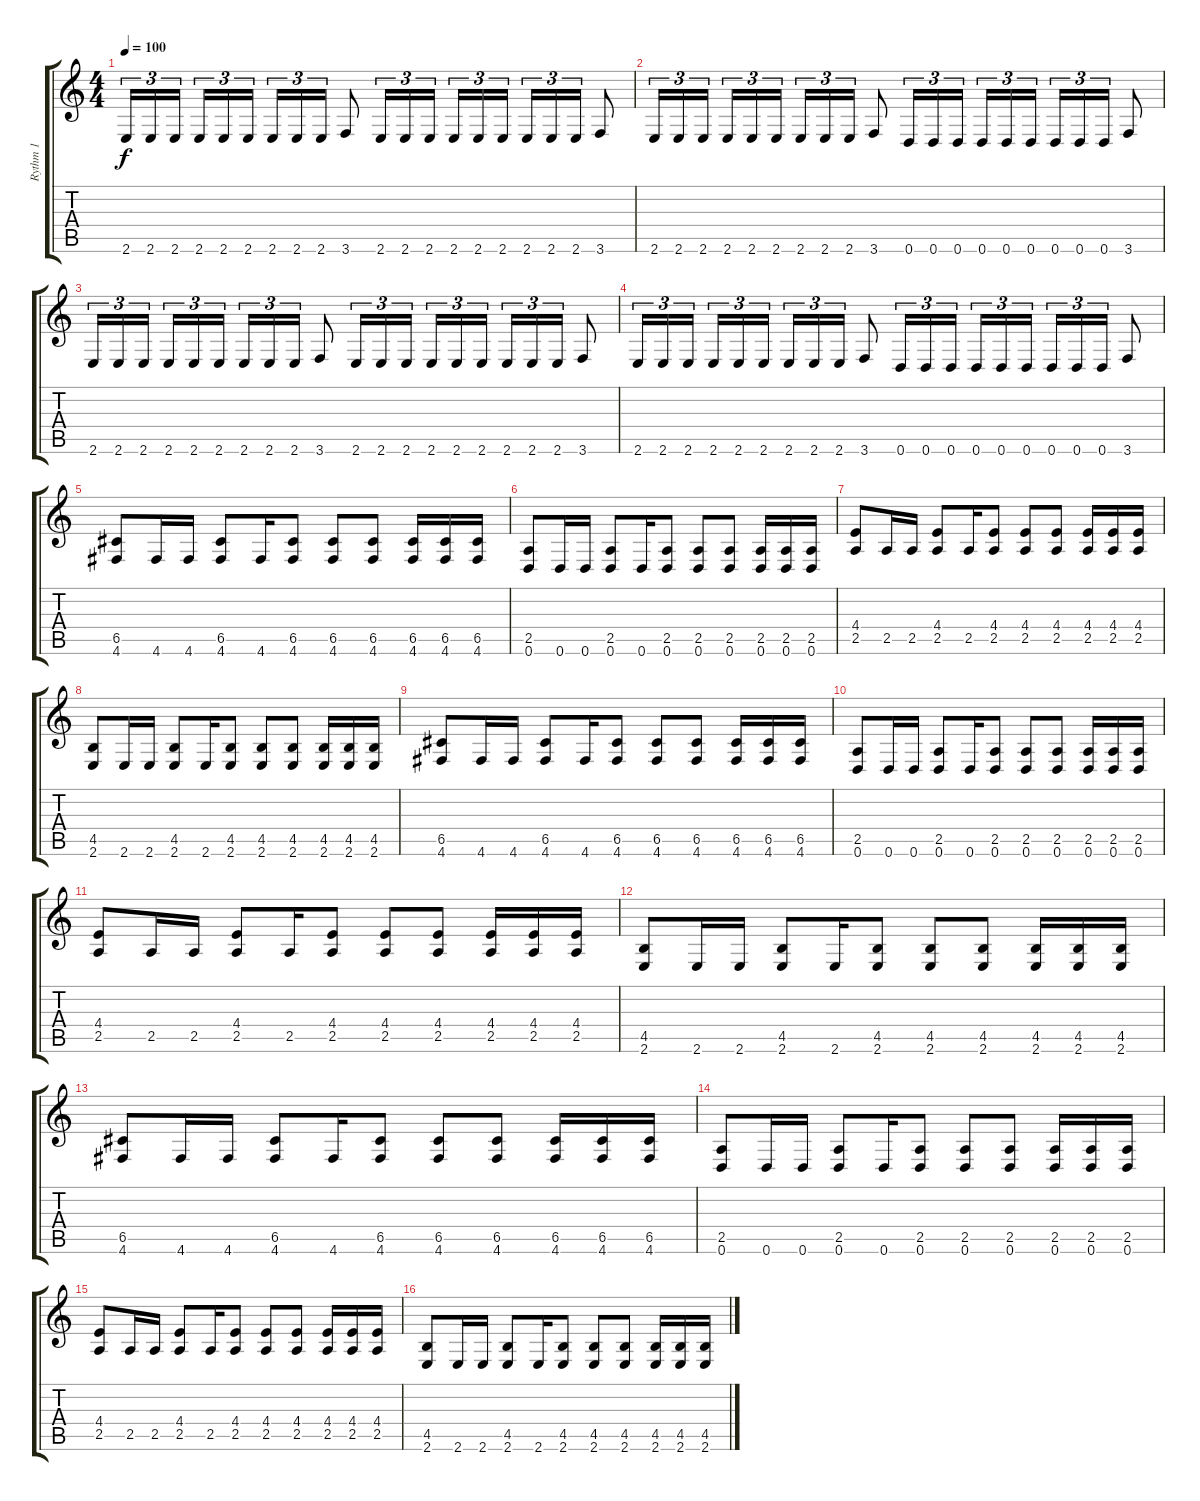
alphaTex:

\track ("Rythm 1" "Rythm 1") {instrument distortionguitar}
\staff {score tabs}
\tuning (D4 A3 F3 C3 G2 D2) {hide}
\ts (4 4)
\tempo 100
\clef g2
\ks c
2.6.16{tu (3 2) dy f} 2.6.16{tu (3 2)} 2.6.16{tu (3 2)} 2.6.16{tu (3 2)} 2.6.16{tu (3 2)} 2.6.16{tu (3 2)} 2.6.16{tu (3 2)} 2.6.16{tu (3 2)} 2.6.16{tu (3 2)} 3.6.8 2.6.16{tu (3 2)} 2.6.16{tu (3 2)} 2.6.16{tu (3 2)} 2.6.16{tu (3 2)} 2.6.16{tu (3 2)} 2.6.16{tu (3 2)} 2.6.16{tu (3 2)} 2.6.16{tu (3 2)} 2.6.16{tu (3 2)} 3.6.8 |
2.6.16{tu (3 2)} 2.6.16{tu (3 2)} 2.6.16{tu (3 2)} 2.6.16{tu (3 2)} 2.6.16{tu (3 2)} 2.6.16{tu (3 2)} 2.6.16{tu (3 2)} 2.6.16{tu (3 2)} 2.6.16{tu (3 2)} 3.6.8 0.6.16{tu (3 2)} 0.6.16{tu (3 2)} 0.6.16{tu (3 2)} 0.6.16{tu (3 2)} 0.6.16{tu (3 2)} 0.6.16{tu (3 2)} 0.6.16{tu (3 2)} 0.6.16{tu (3 2)} 0.6.16{tu (3 2)} 3.6.8 |
2.6.16{tu (3 2)} 2.6.16{tu (3 2)} 2.6.16{tu (3 2)} 2.6.16{tu (3 2)} 2.6.16{tu (3 2)} 2.6.16{tu (3 2)} 2.6.16{tu (3 2)} 2.6.16{tu (3 2)} 2.6.16{tu (3 2)} 3.6.8 2.6.16{tu (3 2)} 2.6.16{tu (3 2)} 2.6.16{tu (3 2)} 2.6.16{tu (3 2)} 2.6.16{tu (3 2)} 2.6.16{tu (3 2)} 2.6.16{tu (3 2)} 2.6.16{tu (3 2)} 2.6.16{tu (3 2)} 3.6.8 |
2.6.16{tu (3 2)} 2.6.16{tu (3 2)} 2.6.16{tu (3 2)} 2.6.16{tu (3 2)} 2.6.16{tu (3 2)} 2.6.16{tu (3 2)} 2.6.16{tu (3 2)} 2.6.16{tu (3 2)} 2.6.16{tu (3 2)} 3.6.8 0.6.16{tu (3 2)} 0.6.16{tu (3 2)} 0.6.16{tu (3 2)} 0.6.16{tu (3 2)} 0.6.16{tu (3 2)} 0.6.16{tu (3 2)} 0.6.16{tu (3 2)} 0.6.16{tu (3 2)} 0.6.16{tu (3 2)} 3.6.8 |
(6.5 4.6).8 4.6.16 4.6.16 (6.5 4.6).8 4.6.16 (6.5 4.6).8 (6.5 4.6).8 (6.5 4.6).8 (6.5 4.6).16 (6.5 4.6).16 (6.5 4.6).16 |
(2.5 0.6).8 0.6.16 0.6.16 (2.5 0.6).8 0.6.16 (2.5 0.6).8 (2.5 0.6).8 (2.5 0.6).8 (2.5 0.6).16 (2.5 0.6).16 (2.5 0.6).16 |
(4.4 2.5).8 2.5.16 2.5.16 (4.4 2.5).8 2.5.16 (4.4 2.5).8 (4.4 2.5).8 (4.4 2.5).8 (4.4 2.5).16 (4.4 2.5).16 (4.4 2.5).16 |
(4.5 2.6).8 2.6.16 2.6.16 (4.5 2.6).8 2.6.16 (4.5 2.6).8 (4.5 2.6).8 (4.5 2.6).8 (4.5 2.6).16 (4.5 2.6).16 (4.5 2.6).16 |
(6.5 4.6).8 4.6.16 4.6.16 (6.5 4.6).8 4.6.16 (6.5 4.6).8 (6.5 4.6).8 (6.5 4.6).8 (6.5 4.6).16 (6.5 4.6).16 (6.5 4.6).16 |
(2.5 0.6).8 0.6.16 0.6.16 (2.5 0.6).8 0.6.16 (2.5 0.6).8 (2.5 0.6).8 (2.5 0.6).8 (2.5 0.6).16 (2.5 0.6).16 (2.5 0.6).16 |
(4.4 2.5).8 2.5.16 2.5.16 (4.4 2.5).8 2.5.16 (4.4 2.5).8 (4.4 2.5).8 (4.4 2.5).8 (4.4 2.5).16 (4.4 2.5).16 (4.4 2.5).16 |
(4.5 2.6).8 2.6.16 2.6.16 (4.5 2.6).8 2.6.16 (4.5 2.6).8 (4.5 2.6).8 (4.5 2.6).8 (4.5 2.6).16 (4.5 2.6).16 (4.5 2.6).16 |
(6.5 4.6).8 4.6.16 4.6.16 (6.5 4.6).8 4.6.16 (6.5 4.6).8 (6.5 4.6).8 (6.5 4.6).8 (6.5 4.6).16 (6.5 4.6).16 (6.5 4.6).16 |
(2.5 0.6).8 0.6.16 0.6.16 (2.5 0.6).8 0.6.16 (2.5 0.6).8 (2.5 0.6).8 (2.5 0.6).8 (2.5 0.6).16 (2.5 0.6).16 (2.5 0.6).16 |
(4.4 2.5).8 2.5.16 2.5.16 (4.4 2.5).8 2.5.16 (4.4 2.5).8 (4.4 2.5).8 (4.4 2.5).8 (4.4 2.5).16 (4.4 2.5).16 (4.4 2.5).16 |
(4.5 2.6).8 2.6.16 2.6.16 (4.5 2.6).8 2.6.16 (4.5 2.6).8 (4.5 2.6).8 (4.5 2.6).8 (4.5 2.6).16 (4.5 2.6).16 (4.5 2.6).16
